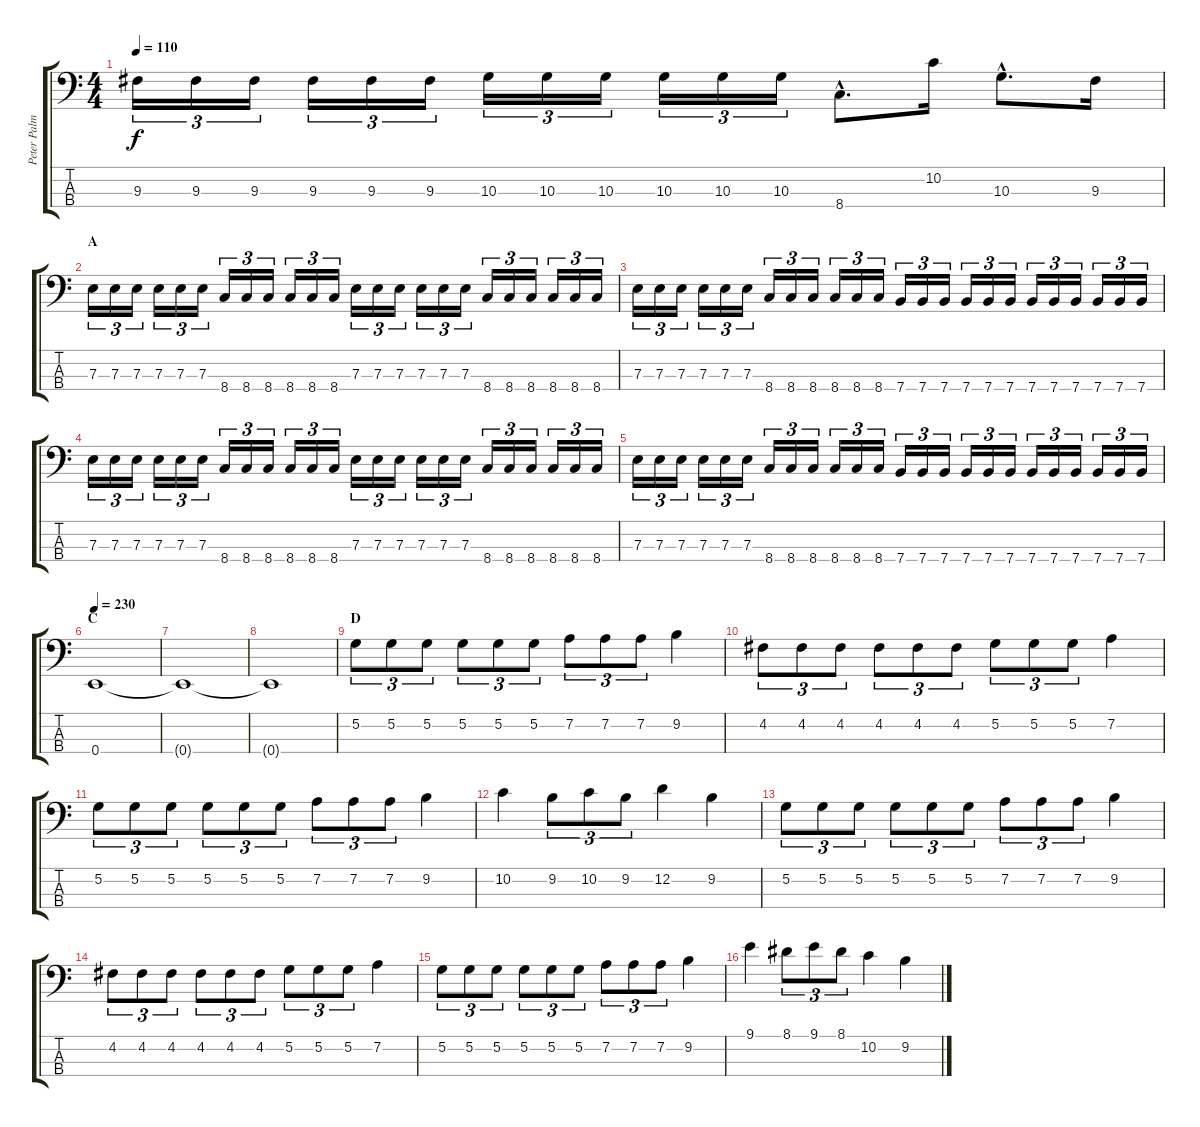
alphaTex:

\track ("Peter Palmdahl" "Peter Palm") {instrument electricbasspick}
\staff {score tabs}
\tuning (G2 D2 A1 E1) {hide}
\ts (4 4)
\tempo 110
\clef f4
\ks c
9.3.16{tu (3 2) dy f} 9.3.16{tu (3 2)} 9.3.16{tu (3 2)} 9.3.16{tu (3 2)} 9.3.16{tu (3 2)} 9.3.16{tu (3 2)} 10.3.16{tu (3 2)} 10.3.16{tu (3 2)} 10.3.16{tu (3 2)} 10.3.16{tu (3 2)} 10.3.16{tu (3 2)} 10.3.16{tu (3 2)} 8.4{hac}.8{d} 10.2.16 10.3{hac}.8{d} 9.3.16 |
\section ("" "A")
7.3.16{tu (3 2)} 7.3.16{tu (3 2)} 7.3.16{tu (3 2)} 7.3.16{tu (3 2)} 7.3.16{tu (3 2)} 7.3.16{tu (3 2)} 8.4.16{tu (3 2)} 8.4.16{tu (3 2)} 8.4.16{tu (3 2)} 8.4.16{tu (3 2)} 8.4.16{tu (3 2)} 8.4.16{tu (3 2)} 7.3.16{tu (3 2)} 7.3.16{tu (3 2)} 7.3.16{tu (3 2)} 7.3.16{tu (3 2)} 7.3.16{tu (3 2)} 7.3.16{tu (3 2)} 8.4.16{tu (3 2)} 8.4.16{tu (3 2)} 8.4.16{tu (3 2)} 8.4.16{tu (3 2)} 8.4.16{tu (3 2)} 8.4.16{tu (3 2)} |
7.3.16{tu (3 2)} 7.3.16{tu (3 2)} 7.3.16{tu (3 2)} 7.3.16{tu (3 2)} 7.3.16{tu (3 2)} 7.3.16{tu (3 2)} 8.4.16{tu (3 2)} 8.4.16{tu (3 2)} 8.4.16{tu (3 2)} 8.4.16{tu (3 2)} 8.4.16{tu (3 2)} 8.4.16{tu (3 2)} 7.4.16{tu (3 2)} 7.4.16{tu (3 2)} 7.4.16{tu (3 2)} 7.4.16{tu (3 2)} 7.4.16{tu (3 2)} 7.4.16{tu (3 2)} 7.4.16{tu (3 2)} 7.4.16{tu (3 2)} 7.4.16{tu (3 2)} 7.4.16{tu (3 2)} 7.4.16{tu (3 2)} 7.4.16{tu (3 2)} |
7.3.16{tu (3 2)} 7.3.16{tu (3 2)} 7.3.16{tu (3 2)} 7.3.16{tu (3 2)} 7.3.16{tu (3 2)} 7.3.16{tu (3 2)} 8.4.16{tu (3 2)} 8.4.16{tu (3 2)} 8.4.16{tu (3 2)} 8.4.16{tu (3 2)} 8.4.16{tu (3 2)} 8.4.16{tu (3 2)} 7.3.16{tu (3 2)} 7.3.16{tu (3 2)} 7.3.16{tu (3 2)} 7.3.16{tu (3 2)} 7.3.16{tu (3 2)} 7.3.16{tu (3 2)} 8.4.16{tu (3 2)} 8.4.16{tu (3 2)} 8.4.16{tu (3 2)} 8.4.16{tu (3 2)} 8.4.16{tu (3 2)} 8.4.16{tu (3 2)} |
7.3.16{tu (3 2)} 7.3.16{tu (3 2)} 7.3.16{tu (3 2)} 7.3.16{tu (3 2)} 7.3.16{tu (3 2)} 7.3.16{tu (3 2)} 8.4.16{tu (3 2)} 8.4.16{tu (3 2)} 8.4.16{tu (3 2)} 8.4.16{tu (3 2)} 8.4.16{tu (3 2)} 8.4.16{tu (3 2)} 7.4.16{tu (3 2)} 7.4.16{tu (3 2)} 7.4.16{tu (3 2)} 7.4.16{tu (3 2)} 7.4.16{tu (3 2)} 7.4.16{tu (3 2)} 7.4.16{tu (3 2)} 7.4.16{tu (3 2)} 7.4.16{tu (3 2)} 7.4.16{tu (3 2)} 7.4.16{tu (3 2)} 7.4.16{tu (3 2)} |
\section ("" "C")
\tempo 230
0.4.1 |
0.4{t}.1 |
0.4{t}.1 |
\section ("" "D")
5.2.8{tu (3 2)} 5.2.8{tu (3 2)} 5.2.8{tu (3 2)} 5.2.8{tu (3 2)} 5.2.8{tu (3 2)} 5.2.8{tu (3 2)} 7.2.8{tu (3 2)} 7.2.8{tu (3 2)} 7.2.8{tu (3 2)} 9.2.4 |
4.2.8{tu (3 2)} 4.2.8{tu (3 2)} 4.2.8{tu (3 2)} 4.2.8{tu (3 2)} 4.2.8{tu (3 2)} 4.2.8{tu (3 2)} 5.2.8{tu (3 2)} 5.2.8{tu (3 2)} 5.2.8{tu (3 2)} 7.2.4 |
5.2.8{tu (3 2)} 5.2.8{tu (3 2)} 5.2.8{tu (3 2)} 5.2.8{tu (3 2)} 5.2.8{tu (3 2)} 5.2.8{tu (3 2)} 7.2.8{tu (3 2)} 7.2.8{tu (3 2)} 7.2.8{tu (3 2)} 9.2.4 |
10.2.4 9.2.8{tu (3 2)} 10.2.8{tu (3 2)} 9.2.8{tu (3 2)} 12.2.4 9.2.4 |
5.2.8{tu (3 2)} 5.2.8{tu (3 2)} 5.2.8{tu (3 2)} 5.2.8{tu (3 2)} 5.2.8{tu (3 2)} 5.2.8{tu (3 2)} 7.2.8{tu (3 2)} 7.2.8{tu (3 2)} 7.2.8{tu (3 2)} 9.2.4 |
4.2.8{tu (3 2)} 4.2.8{tu (3 2)} 4.2.8{tu (3 2)} 4.2.8{tu (3 2)} 4.2.8{tu (3 2)} 4.2.8{tu (3 2)} 5.2.8{tu (3 2)} 5.2.8{tu (3 2)} 5.2.8{tu (3 2)} 7.2.4 |
5.2.8{tu (3 2)} 5.2.8{tu (3 2)} 5.2.8{tu (3 2)} 5.2.8{tu (3 2)} 5.2.8{tu (3 2)} 5.2.8{tu (3 2)} 7.2.8{tu (3 2)} 7.2.8{tu (3 2)} 7.2.8{tu (3 2)} 9.2.4 |
9.1.4 8.1.8{tu (3 2)} 9.1.8{tu (3 2)} 8.1.8{tu (3 2)} 10.2.4 9.2.4
